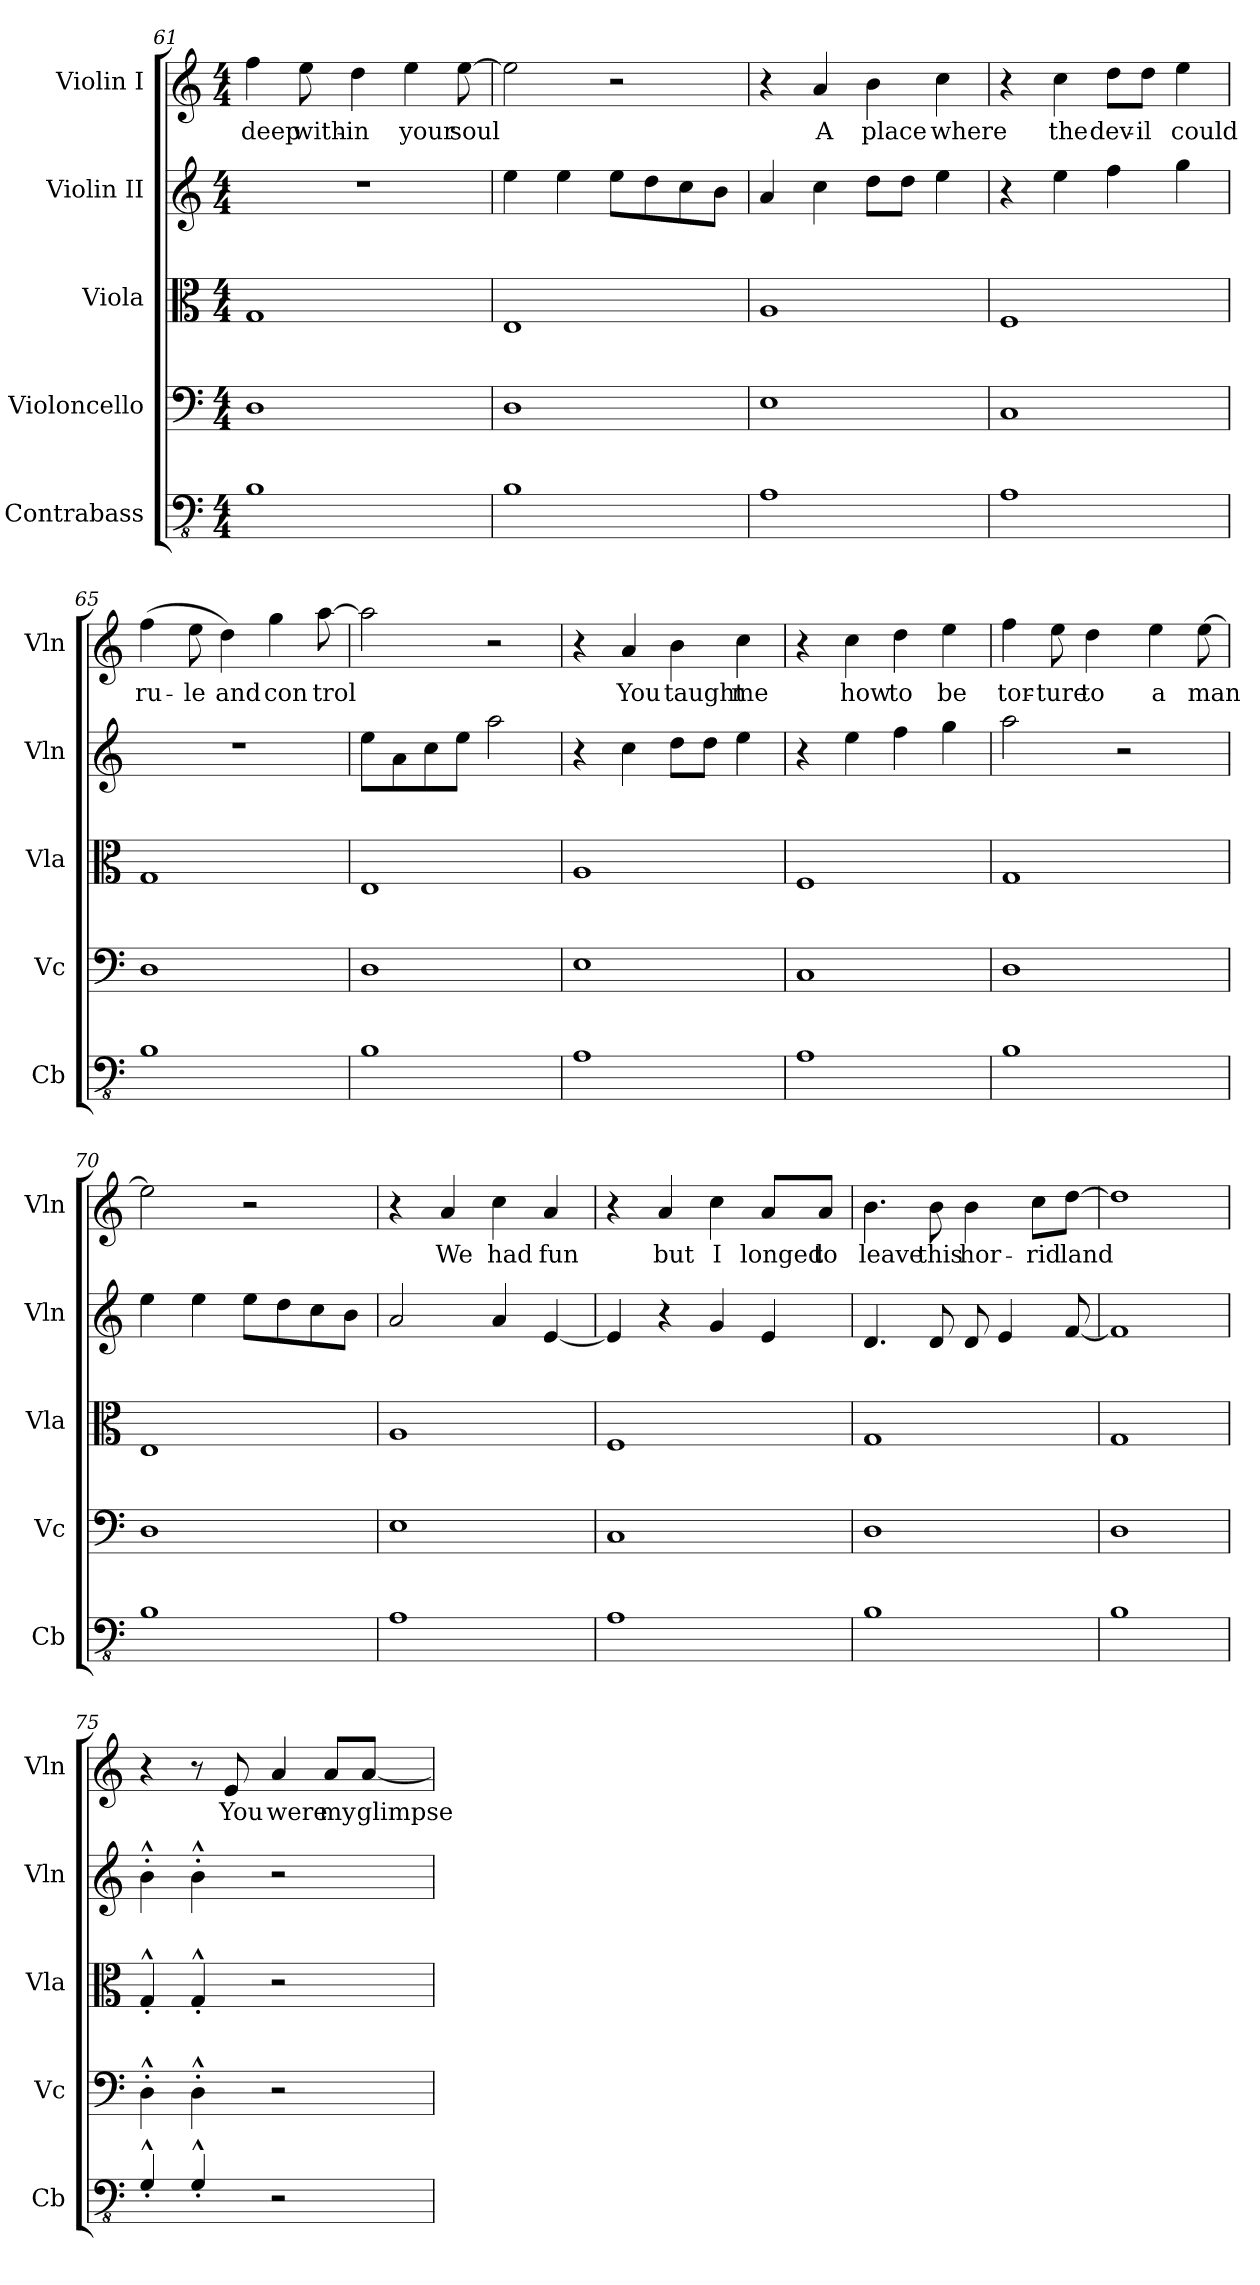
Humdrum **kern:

**kern	**kern	**kern	**kern	**kern	**text	**dynam
*part5	*part4	*part3	*part2	*part1	*part1	*part1
*staff5	*staff4	*staff3	*staff2	*staff1	*staff1	*staff1
*I"Contrabass	*I"Violoncello	*I"Viola	*I"Violin II	*I"Violin I	*	*
*I'Cb	*I'Vc	*I'Vla	*I'Vln	*I'Vln	*	*
*clefFv4	*clefF4	*clefC3	*clefG2	*clefG2	*	*
*ITrd7c12	*	*	*	*	*	*
*k[]	*k[]	*k[]	*k[]	*k[]	*	*
*M4/4	*M4/4	*M4/4	*M4/4	*M4/4	*	*
=61	=61	=61	=61	=61	=61	=61
1BBB	1D	1G	1r	4ff\	deep	.
.	.	.	.	8ee\	with-	.
.	.	.	.	4dd\	-in	.
.	.	.	.	4ee\	your	.
.	.	.	.	[8ee\	soul	.
!!LO:PB:g=z
=62	=62	=62	=62	=62	=62	=62
1BBB	1D	1E	4ee\	2ee\]	.	.
.	.	.	4ee\	.	.	.
.	.	.	8ee\L	2r	.	.
.	.	.	8dd\	.	.	.
.	.	.	8cc\	.	.	.
.	.	.	8b\J	.	.	.
=63	=63	=63	=63	=63	=63	=63
1AAA	1E	1A	4a/	4r	.	.
.	.	.	4cc\	4a/	A	.
.	.	.	8dd\L	4b\	place	.
.	.	.	8dd\J	.	.	.
.	.	.	4ee\	4cc\	where	.
=64	=64	=64	=64	=64	=64	=64
1AAA	1C	1F	4r	4r	.	.
.	.	.	4ee\	4cc\	the	.
.	.	.	4ff\	8dd\L	dev-	.
.	.	.	.	8dd\J	il	.
.	.	.	4gg\	4ee\	could	.
=65	=65	=65	=65	=65	=65	=65
1BBB	1D	1G	1r	(4ff\	ru-	.
.	.	.	.	8ee\	-le	.
.	.	.	.	4dd\)	and	.
.	.	.	.	4gg\	con	.
.	.	.	.	[8aa\	trol	.
=66	=66	=66	=66	=66	=66	=66
1BBB	1D	1E	8ee\L	2aa\]	.	.
.	.	.	8a\	.	.	.
.	.	.	8cc\	.	.	.
.	.	.	8ee\J	.	.	.
.	.	.	2aa\	2r	.	.
!!LO:LB:g=z
=67	=67	=67	=67	=67	=67	=67
1AAA	1E	1A	4r	4r	.	.
.	.	.	4cc\	4a/	You	.
.	.	.	8dd\L	4b\	taught	.
.	.	.	8dd\J	.	.	.
.	.	.	4ee\	4cc\	me	.
=68	=68	=68	=68	=68	=68	=68
1AAA	1C	1F	4r	4r	.	.
.	.	.	4ee\	4cc\	how	.
.	.	.	4ff\	4dd\	to	.
.	.	.	4gg\	4ee\	be	.
=69	=69	=69	=69	=69	=69	=69
1BBB	1D	1G	2aa\	4ff\	tor-	.
.	.	.	.	8ee\	-ture	.
.	.	.	.	4dd\	to	.
.	.	.	2r	.	.	.
.	.	.	.	4ee\	a	.
.	.	.	.	[8ee\	man	.
=70	=70	=70	=70	=70	=70	=70
1BBB	1D	1E	4ee\	2ee\]	.	.
.	.	.	4ee\	.	.	.
.	.	.	8ee\L	2r	.	.
.	.	.	8dd\	.	.	.
.	.	.	8cc\	.	.	.
.	.	.	8b\J	.	.	.
=71	=71	=71	=71	=71	=71	=71
1AAA	1E	1A	2a/	4r	.	.
.	.	.	.	4a/	We	.
.	.	.	4a/	4cc\	had	.
.	.	.	[4e/	4a/	fun	.
!!LO:PB:g=z
=72	=72	=72	=72	=72	=72	=72
1AAA	1C	1F	4e/]	4r	.	.
.	.	.	4r	4a/	but	.
.	.	.	4g/	4cc\	I	.
.	.	.	4e/	8a/L	longed	.
.	.	.	.	8a/J	to	.
=73	=73	=73	=73	=73	=73	=73
1BBB	1D	1G	4.d/	4.b\	leave	.
.	.	.	8d/	8b\	this	.
.	.	.	8d/	4b\	hor-	.
.	.	.	4e/	.	.	.
.	.	.	.	8cc\L	-rid	.
.	.	.	[8f/	[8dd\J	land	.
=74	=74	=74	=74	=74	=74	=74
1BBB	1D	1G	1f]	1dd]	.	.
=75	=75	=75	=75	=75	=75	=75
!	!	!	!	!	!	!LO:DY:b
!	!	!	!	!	!	!LO:DY:n=1:b
4GGG'^^/	4D'^^\	4G'^^/	4b'^^\	4r	.	mf mf
4GGG^^'/	4D^^'\	4G^^'/	4b^^'\	8r	.	.
.	.	.	.	8e/	You	.
2r	2r	2r	2r	4a/	were	.
.	.	.	.	8a/L	my	.
.	.	.	.	[8a/J	glimpse	.
=	=	=	=	=	=	=
*-	*-	*-	*-	*-	*-	*-
